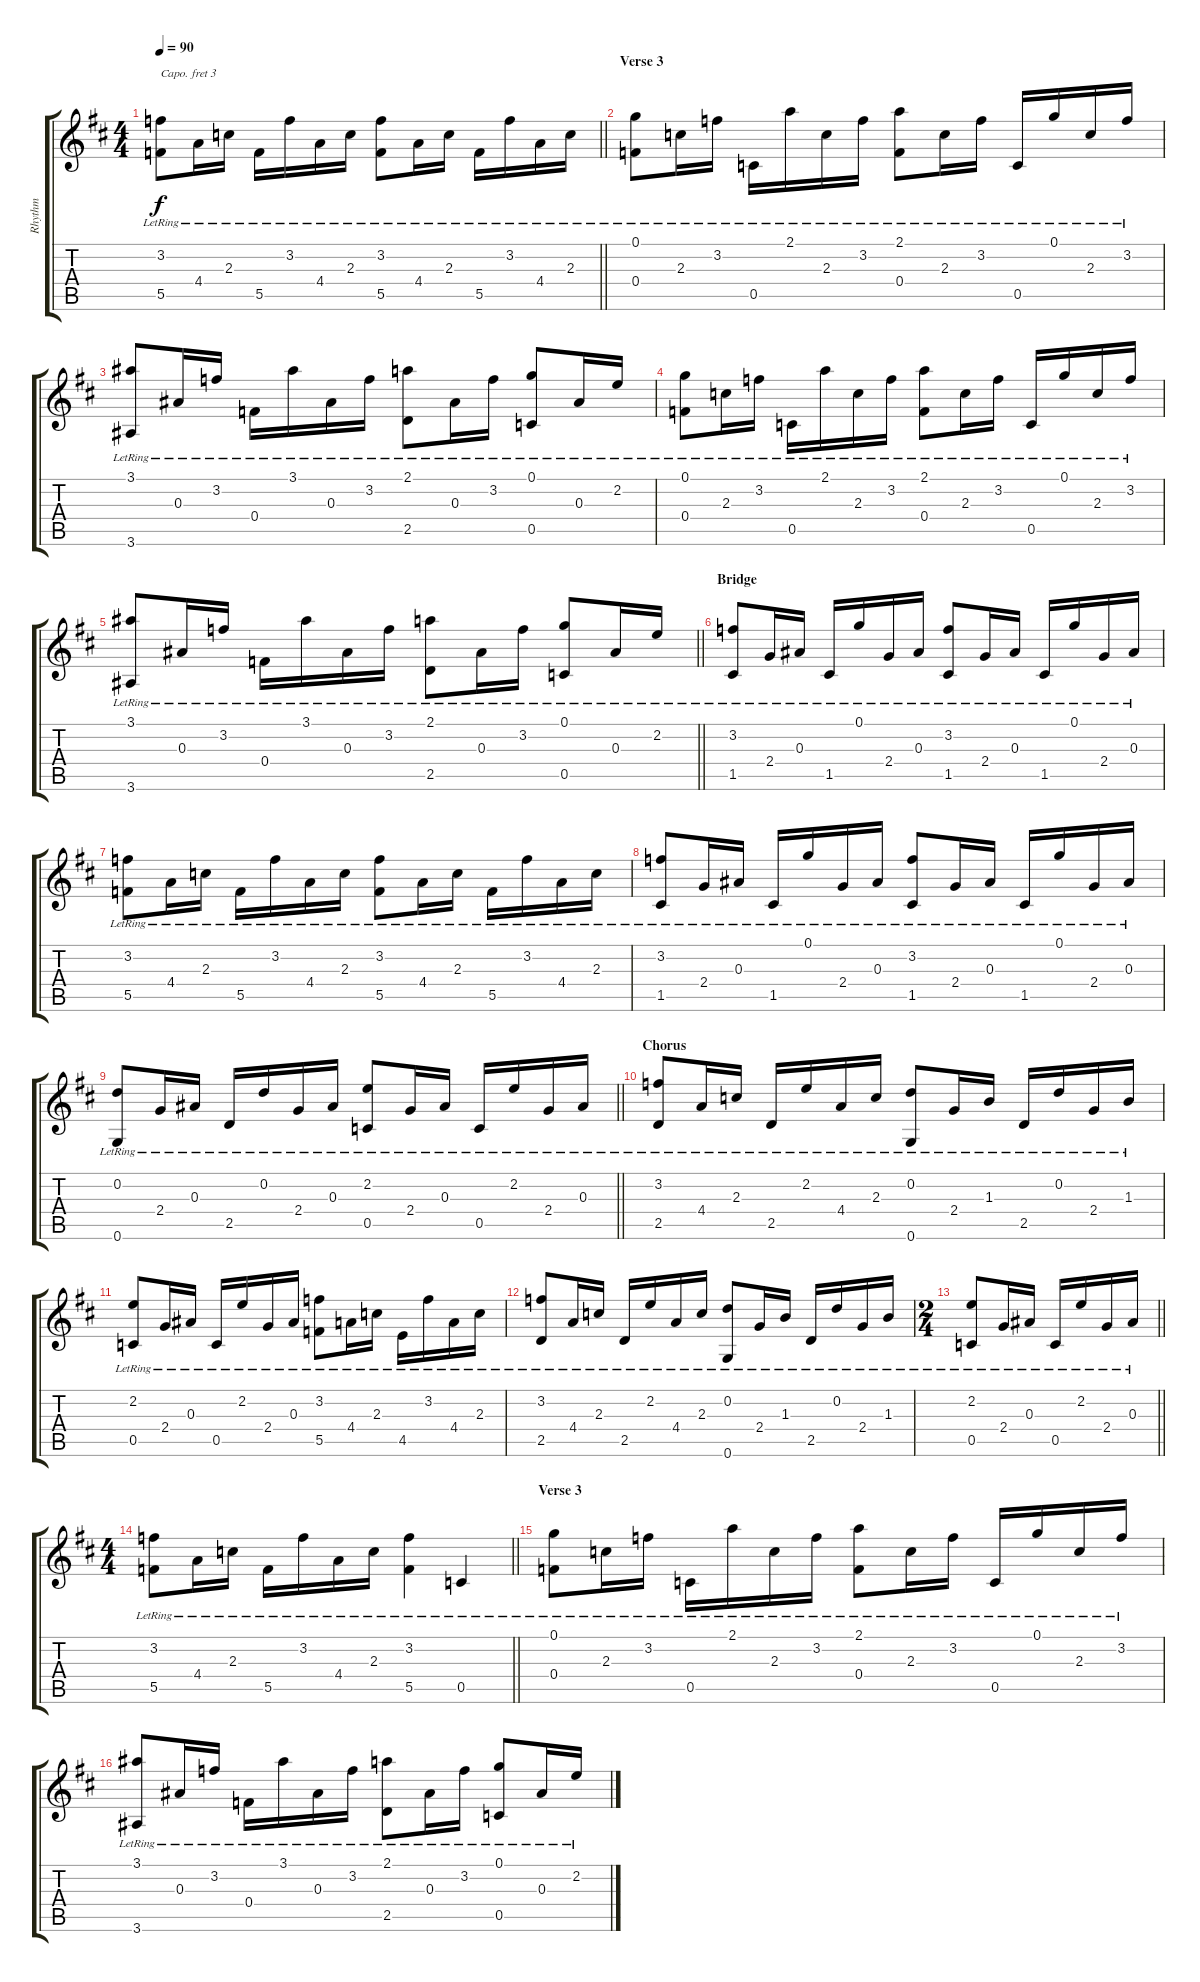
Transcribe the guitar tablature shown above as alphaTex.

\track ("Rhythm" "Rhythm") {instrument acousticguitarsteel}
\staff {score tabs}
\capo 3
\tuning (E4 B3 G3 D3 A2 E2) {hide}
\ts (4 4)
\tempo 90
\clef g2
\barLineRight lightlight
\ks d
(3.2{lr} 5.5{lr}).8{dy f} 4.4{lr}.16 2.3{lr}.16 5.5{lr}.16 3.2{lr}.16 4.4{lr}.16 2.3{lr}.16 (3.2{lr} 5.5{lr}).8 4.4{lr}.16 2.3{lr}.16 5.5{lr}.16 3.2{lr}.16 4.4{lr}.16 2.3{lr}.16 |
\section ("" "Verse 3")
(0.1{lr} 0.4{lr}).8 2.3{lr}.16 3.2{lr}.16 0.5{lr}.16 2.1{lr}.16 2.3{lr}.16 3.2{lr}.16 (2.1{lr} 0.4{lr}).8 2.3{lr}.16 3.2{lr}.16 0.5{lr}.16 0.1{lr}.16 2.3{lr}.16 3.2{lr}.16 |
(3.1{lr} 3.6{lr}).8 0.3{lr}.16 3.2{lr}.16 0.4{lr}.16 3.1{lr}.16 0.3{lr}.16 3.2{lr}.16 (2.1{lr} 2.5{lr}).8 0.3{lr}.16 3.2{lr}.16 (0.1{lr} 0.5{lr}).8 0.3{lr}.16 2.2{lr}.16 |
(0.1{lr} 0.4{lr}).8 2.3{lr}.16 3.2{lr}.16 0.5{lr}.16 2.1{lr}.16 2.3{lr}.16 3.2{lr}.16 (2.1{lr} 0.4{lr}).8 2.3{lr}.16 3.2{lr}.16 0.5{lr}.16 0.1{lr}.16 2.3{lr}.16 3.2{lr}.16 |
\barLineRight lightlight
(3.1{lr} 3.6{lr}).8 0.3{lr}.16 3.2{lr}.16 0.4{lr}.16 3.1{lr}.16 0.3{lr}.16 3.2{lr}.16 (2.1{lr} 2.5{lr}).8 0.3{lr}.16 3.2{lr}.16 (0.1{lr} 0.5{lr}).8 0.3{lr}.16 2.2{lr}.16 |
\section ("" "Bridge")
(3.2{lr} 1.5{lr}).8 2.4{lr}.16 0.3{lr}.16 1.5{lr}.16 0.1{lr}.16 2.4{lr}.16 0.3{lr}.16 (3.2{lr} 1.5{lr}).8 2.4{lr}.16 0.3{lr}.16 1.5{lr}.16 0.1{lr}.16 2.4{lr}.16 0.3{lr}.16 |
(3.2{lr} 5.5{lr}).8 4.4{lr}.16 2.3{lr}.16 5.5{lr}.16 3.2{lr}.16 4.4{lr}.16 2.3{lr}.16 (3.2{lr} 5.5{lr}).8 4.4{lr}.16 2.3{lr}.16 5.5{lr}.16 3.2{lr}.16 4.4{lr}.16 2.3{lr}.16 |
(3.2{lr} 1.5{lr}).8 2.4{lr}.16 0.3{lr}.16 1.5{lr}.16 0.1{lr}.16 2.4{lr}.16 0.3{lr}.16 (3.2{lr} 1.5{lr}).8 2.4{lr}.16 0.3{lr}.16 1.5{lr}.16 0.1{lr}.16 2.4{lr}.16 0.3{lr}.16 |
\barLineRight lightlight
(0.2{lr} 0.6{lr}).8 2.4{lr}.16 0.3{lr}.16 2.5{lr}.16 0.2{lr}.16 2.4{lr}.16 0.3{lr}.16 (2.2{lr} 0.5{lr}).8 2.4{lr}.16 0.3{lr}.16 0.5{lr}.16 2.2{lr}.16 2.4{lr}.16 0.3{lr}.16 |
\section ("" "Chorus")
(3.2{lr} 2.5{lr}).8 4.4{lr}.16 2.3{lr}.16 2.5{lr}.16 2.2{lr}.16 4.4{lr}.16 2.3{lr}.16 (0.2{lr} 0.6{lr}).8 2.4{lr}.16 1.3{lr}.16 2.5{lr}.16 0.2{lr}.16 2.4{lr}.16 1.3{lr}.16 |
(2.2{lr} 0.5{lr}).8 2.4{lr}.16 0.3{lr}.16 0.5{lr}.16 2.2{lr}.16 2.4{lr}.16 0.3{lr}.16 (3.2{lr} 5.5{lr}).8 4.4{lr}.16 2.3{lr}.16 4.5{lr}.16 3.2{lr}.16 4.4{lr}.16 2.3{lr}.16 |
(3.2{lr} 2.5{lr}).8 4.4{lr}.16 2.3{lr}.16 2.5{lr}.16 2.2{lr}.16 4.4{lr}.16 2.3{lr}.16 (0.2{lr} 0.6{lr}).8 2.4{lr}.16 1.3{lr}.16 2.5{lr}.16 0.2{lr}.16 2.4{lr}.16 1.3{lr}.16 |
\ts (2 4)
\barLineRight lightlight
(2.2{lr} 0.5{lr}).8 2.4{lr}.16 0.3{lr}.16 0.5{lr}.16 2.2{lr}.16 2.4{lr}.16 0.3{lr}.16 |
\ts (4 4)
\barLineRight lightlight
(3.2{lr} 5.5{lr}).8 4.4{lr}.16 2.3{lr}.16 5.5{lr}.16 3.2{lr}.16 4.4{lr}.16 2.3{lr}.16 (3.2{lr} 5.5{lr}).4 0.5{lr}.4 |
\section ("" "Verse 3")
(0.1{lr} 0.4{lr}).8 2.3{lr}.16 3.2{lr}.16 0.5{lr}.16 2.1{lr}.16 2.3{lr}.16 3.2{lr}.16 (2.1{lr} 0.4{lr}).8 2.3{lr}.16 3.2{lr}.16 0.5{lr}.16 0.1{lr}.16 2.3{lr}.16 3.2{lr}.16 |
(3.1{lr} 3.6{lr}).8 0.3{lr}.16 3.2{lr}.16 0.4{lr}.16 3.1{lr}.16 0.3{lr}.16 3.2{lr}.16 (2.1{lr} 2.5{lr}).8 0.3{lr}.16 3.2{lr}.16 (0.1{lr} 0.5{lr}).8 0.3{lr}.16 2.2{lr}.16
